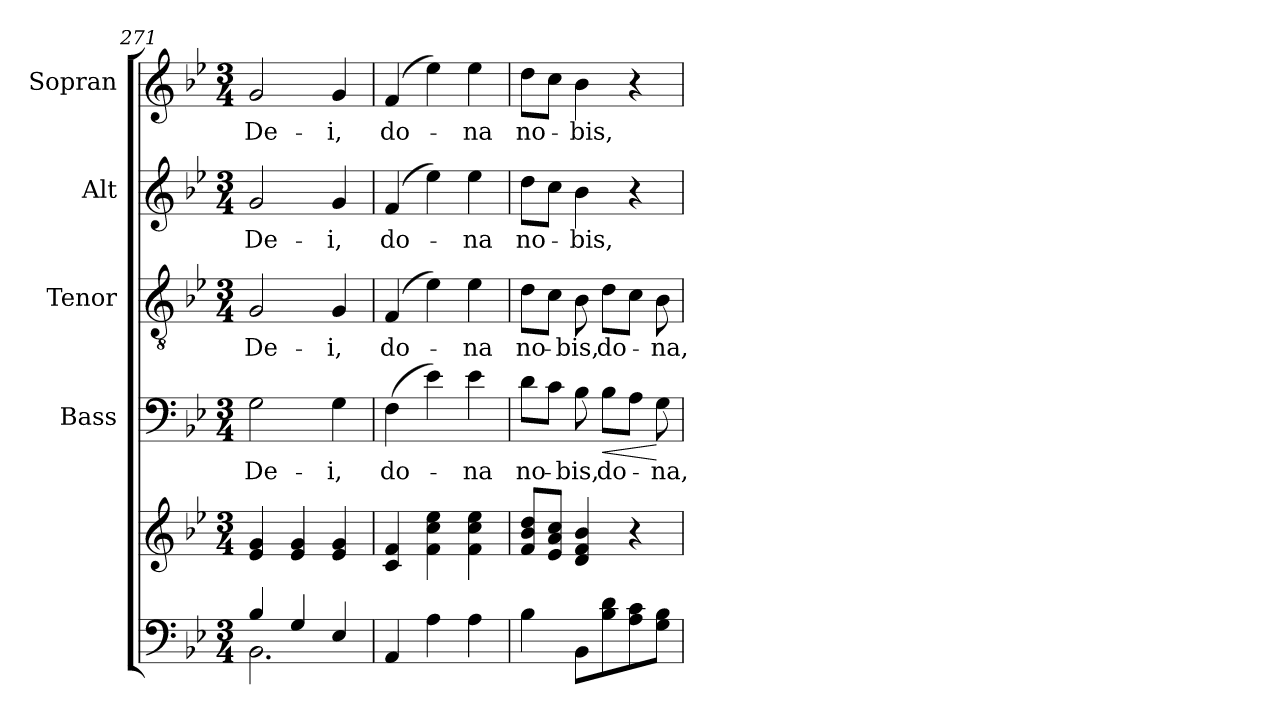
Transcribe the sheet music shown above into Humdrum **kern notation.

**kern	**kern	**kern	**text	**dynam	**kern	**text	**kern	**text	**kern	**text
*part5	*part5	*part4	*part4	*part4	*part3	*part3	*part2	*part2	*part1	*part1
*staff6	*staff5	*staff4	*staff4	*staff4	*staff3	*staff3	*staff2	*staff2	*staff1	*staff1
*	*	*I"Bass	*	*	*I"Tenor	*	*I"Alt	*	*I"Sopran	*
*	*	*I'B.	*	*	*I'T.	*	*I'A.	*	*I'S.	*
*clefF4	*clefG2	*clefF4	*	*	*clefGv2	*	*clefG2	*	*clefG2	*
*k[b-e-]	*k[b-e-]	*k[b-e-]	*	*	*k[b-e-]	*	*k[b-e-]	*	*k[b-e-]	*
*B-:	*B-:	*B-:	*	*	*B-:	*	*B-:	*	*B-:	*
*M3/4	*M3/4	*M3/4	*	*	*M3/4	*	*M3/4	*	*M3/4	*
=271	=271	=271	=271	=271	=271	=271	=271	=271	=271	=271
*^	*	*	*	*	*	*	*	*	*	*
!	!	!	!	!LO:LY:b	!	!	!LO:LY:b	!	!LO:LY:b	!	!LO:LY:b
4B-/	2.BB-\	4e-/ 4g/	2G\	De-	.	2G/	De-	2g/	De-	2g/	De-
4G/	.	4e-/ 4g/	.	.	.	.	.	.	.	.	.
!	!	!	!	!LO:LY:b	!	!	!LO:LY:b	!	!LO:LY:b	!	!LO:LY:b
4E-/	.	4e-/ 4g/	4G\	-i,	.	4G/	-i,	4g/	-i,	4g/	-i,
*v	*v	*	*	*	*	*	*	*	*	*	*
=272	=272	=272	=272	=272	=272	=272	=272	=272	=272	=272
!	!	!	!LO:LY:b	!	!	!LO:LY:b	!	!LO:LY:b	!	!LO:LY:b
4AA/	4c/ 4f/	(>4F\	do-	.	(4F/	do-	(4f/	do-	(4f/	do-
4A\	4f\ 4cc\ 4ee-\	4e-\)	.	.	4e-\)	.	4ee-\)	.	4ee-\)	.
!	!	!	!LO:LY:b	!	!	!LO:LY:b	!	!LO:LY:b	!	!LO:LY:b
4A\	4f\ 4cc\ 4ee-\	4e-\	-na	.	4e-\	-na	4ee-\	-na	4ee-\	-na
=273	=273	=273	=273	=273	=273	=273	=273	=273	=273	=273
!	!	!	!LO:LY:b	!	!	!LO:LY:b	!	!LO:LY:b	!	!LO:LY:b
4B-\	8f/ 8b-/ 8dd/L	8d\L	no-	.	8d\L	no-	8dd\L	no-	8dd\L	no-
.	8e-/ 8a/ 8cc/J	8c\J	.	.	8c\J	.	8cc\J	.	8cc\J	.
!	!	!	!LO:LY:b	!	!	!LO:LY:b	!	!LO:LY:b	!	!LO:LY:b
8BB-\L	4d/ 4f/ 4b-/	8B-\	-bis,	.	8B-\	-bis,	4b-\	-bis,	4b-\	-bis,
!	!	!	!LO:LY:b	!LO:HP:b	!	!LO:LY:b	!	!	!	!
8B-\ 8d\	.	8B-\L	do-	<	8d\L	do-	.	.	.	.
8A\ 8c\	4r	8A\J	.	.	8c\J	.	4r	.	4r	.
!	!	!	!LO:LY:b	!	!	!LO:LY:b	!	!	!	!
8G\ 8B-\J	.	8G\	-na,	[	8B-\	-na,	.	.	.	.
=	=	=	=	=	=	=	=	=	=	=
*-	*-	*-	*-	*-	*-	*-	*-	*-	*-	*-
